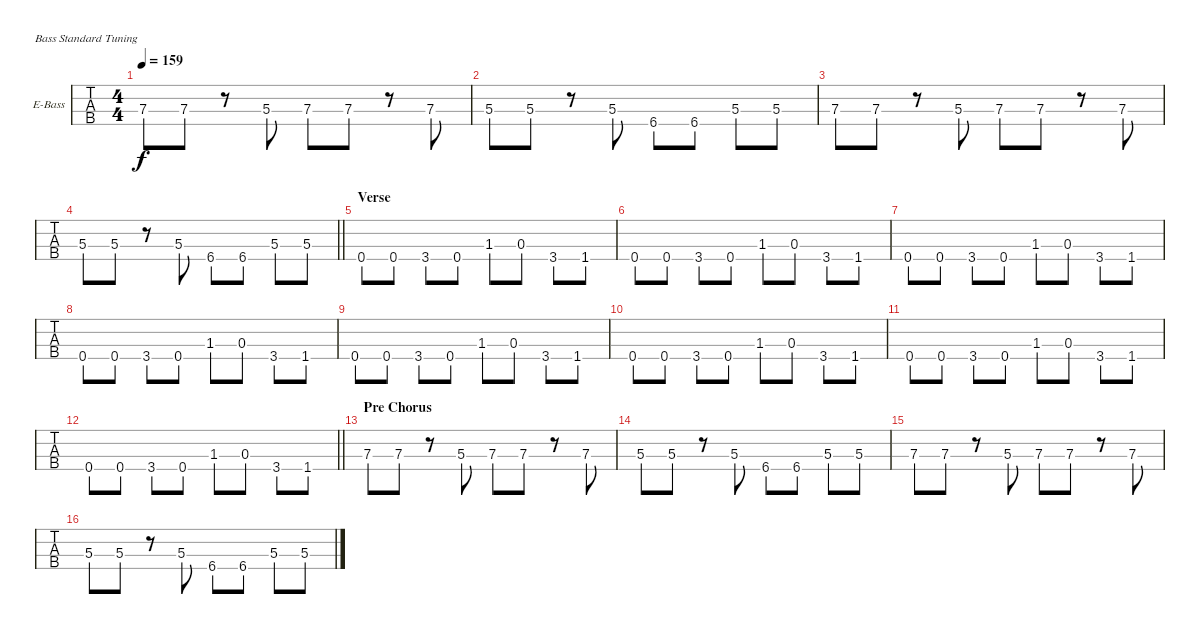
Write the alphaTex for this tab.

\bracketExtendMode groupsimilarinstruments
\firstSystemTrackNameOrientation horizontal
\otherSystemsTrackNameOrientation horizontal
\track ("Nikolai" "E-Bass") {instrument electricbassfinger}
\staff {tabs}
\tuning (G2 D2 A1 E1)
\ts (4 4)
\tempo 159
\clef f4
\ks c
7.3.8{dy f} 7.3.8 r.8 5.3.8 7.3.8 7.3.8 r.8 7.3.8 |
5.3.8 5.3.8 r.8 5.3.8 6.4.8 6.4.8 5.3.8 5.3.8 |
7.3.8 7.3.8 r.8 5.3.8 7.3.8 7.3.8 r.8 7.3.8 |
\barLineRight lightlight
5.3.8 5.3.8 r.8 5.3.8 6.4.8 6.4.8 5.3.8 5.3.8 |
\section ("" "Verse")
0.4.8 0.4.8 3.4.8 0.4.8 1.3.8 0.3.8 3.4.8 1.4.8 |
0.4.8 0.4.8 3.4.8 0.4.8 1.3.8 0.3.8 3.4.8 1.4.8 |
0.4.8 0.4.8 3.4.8 0.4.8 1.3.8 0.3.8 3.4.8 1.4.8 |
0.4.8 0.4.8 3.4.8 0.4.8 1.3.8 0.3.8 3.4.8 1.4.8 |
0.4.8 0.4.8 3.4.8 0.4.8 1.3.8 0.3.8 3.4.8 1.4.8 |
0.4.8 0.4.8 3.4.8 0.4.8 1.3.8 0.3.8 3.4.8 1.4.8 |
0.4.8 0.4.8 3.4.8 0.4.8 1.3.8 0.3.8 3.4.8 1.4.8 |
\barLineRight lightlight
0.4.8 0.4.8 3.4.8 0.4.8 1.3.8 0.3.8 3.4.8 1.4.8 |
\section ("" "Pre Chorus")
7.3.8 7.3.8 r.8 5.3.8 7.3.8 7.3.8 r.8 7.3.8 |
5.3.8 5.3.8 r.8 5.3.8 6.4.8 6.4.8 5.3.8 5.3.8 |
7.3.8 7.3.8 r.8 5.3.8 7.3.8 7.3.8 r.8 7.3.8 |
5.3.8 5.3.8 r.8 5.3.8 6.4.8 6.4.8 5.3.8 5.3.8
